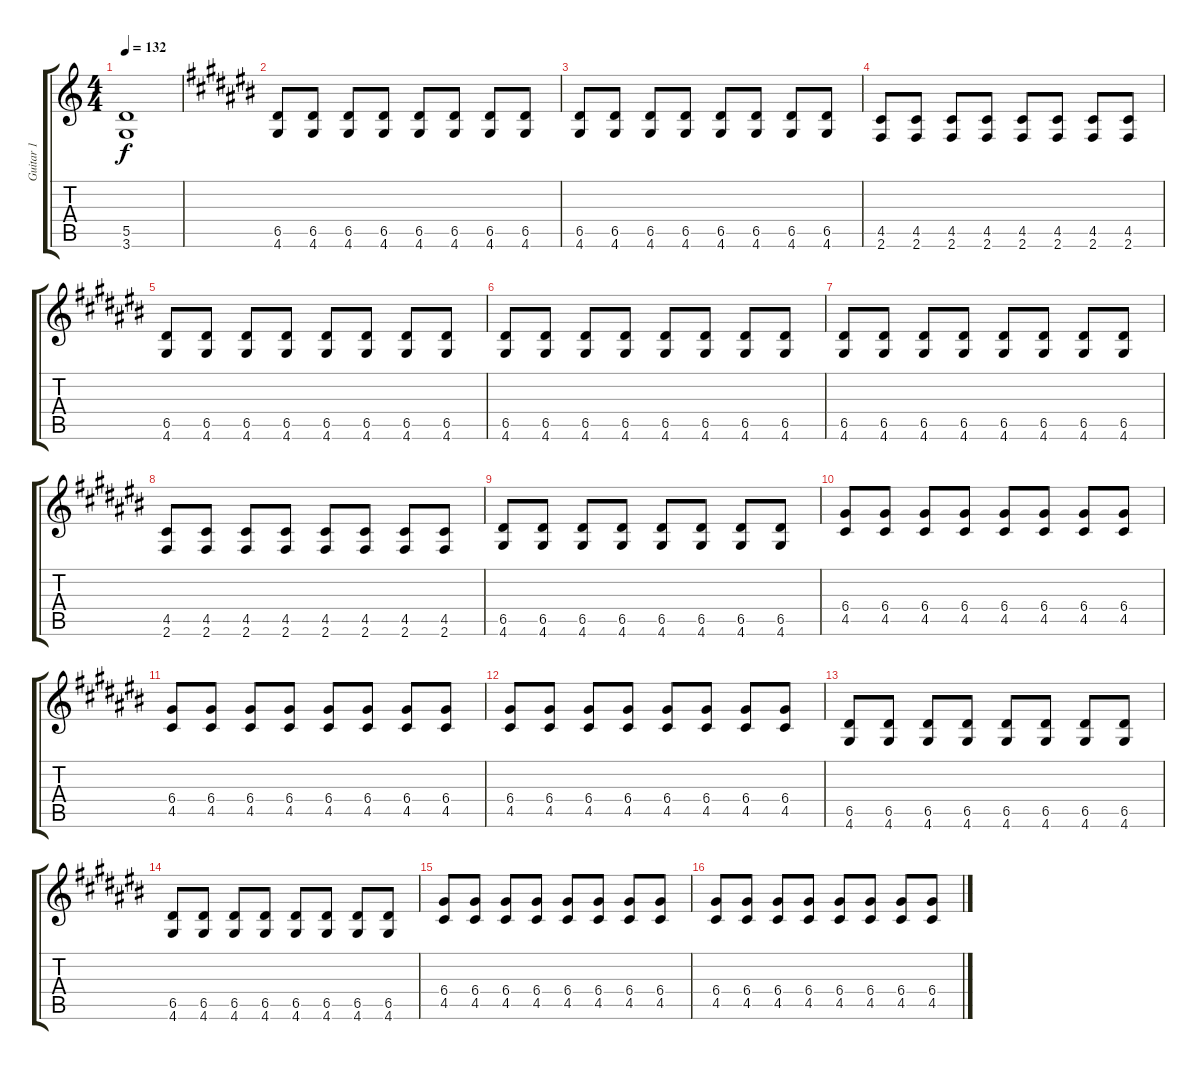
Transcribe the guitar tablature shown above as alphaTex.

\track ("Guitar 1" "Guitar 1") {instrument electricguitarmuted}
\staff {score tabs}
\tuning (E4 B3 G3 D3 A2 E2) {hide}
\ts (4 4)
\tempo 132
\clef g2
\ks c
(5.5 3.6).1{dy f} |
\ks c#
(6.5 4.6).8 (6.5 4.6).8 (6.5 4.6).8 (6.5 4.6).8 (6.5 4.6).8 (6.5 4.6).8 (6.5 4.6).8 (6.5 4.6).8 |
(6.5 4.6).8 (6.5 4.6).8 (6.5 4.6).8 (6.5 4.6).8 (6.5 4.6).8 (6.5 4.6).8 (6.5 4.6).8 (6.5 4.6).8 |
(4.5 2.6).8 (4.5 2.6).8 (4.5 2.6).8 (4.5 2.6).8 (4.5 2.6).8 (4.5 2.6).8 (4.5 2.6).8 (4.5 2.6).8 |
(6.5 4.6).8 (6.5 4.6).8 (6.5 4.6).8 (6.5 4.6).8 (6.5 4.6).8 (6.5 4.6).8 (6.5 4.6).8 (6.5 4.6).8 |
(6.5 4.6).8 (6.5 4.6).8 (6.5 4.6).8 (6.5 4.6).8 (6.5 4.6).8 (6.5 4.6).8 (6.5 4.6).8 (6.5 4.6).8 |
(6.5 4.6).8 (6.5 4.6).8 (6.5 4.6).8 (6.5 4.6).8 (6.5 4.6).8 (6.5 4.6).8 (6.5 4.6).8 (6.5 4.6).8 |
(4.5 2.6).8 (4.5 2.6).8 (4.5 2.6).8 (4.5 2.6).8 (4.5 2.6).8 (4.5 2.6).8 (4.5 2.6).8 (4.5 2.6).8 |
(6.5 4.6).8 (6.5 4.6).8 (6.5 4.6).8 (6.5 4.6).8 (6.5 4.6).8 (6.5 4.6).8 (6.5 4.6).8 (6.5 4.6).8 |
(6.4 4.5).8 (6.4 4.5).8 (6.4 4.5).8 (6.4 4.5).8 (6.4 4.5).8 (6.4 4.5).8 (6.4 4.5).8 (6.4 4.5).8 |
(6.4 4.5).8 (6.4 4.5).8 (6.4 4.5).8 (6.4 4.5).8 (6.4 4.5).8 (6.4 4.5).8 (6.4 4.5).8 (6.4 4.5).8 |
(6.4 4.5).8 (6.4 4.5).8 (6.4 4.5).8 (6.4 4.5).8 (6.4 4.5).8 (6.4 4.5).8 (6.4 4.5).8 (6.4 4.5).8 |
(6.5 4.6).8 (6.5 4.6).8 (6.5 4.6).8 (6.5 4.6).8 (6.5 4.6).8 (6.5 4.6).8 (6.5 4.6).8 (6.5 4.6).8 |
(6.5 4.6).8 (6.5 4.6).8 (6.5 4.6).8 (6.5 4.6).8 (6.5 4.6).8 (6.5 4.6).8 (6.5 4.6).8 (6.5 4.6).8 |
(6.4 4.5).8 (6.4 4.5).8 (6.4 4.5).8 (6.4 4.5).8 (6.4 4.5).8 (6.4 4.5).8 (6.4 4.5).8 (6.4 4.5).8 |
(6.4 4.5).8 (6.4 4.5).8 (6.4 4.5).8 (6.4 4.5).8 (6.4 4.5).8 (6.4 4.5).8 (6.4 4.5).8 (6.4 4.5).8
